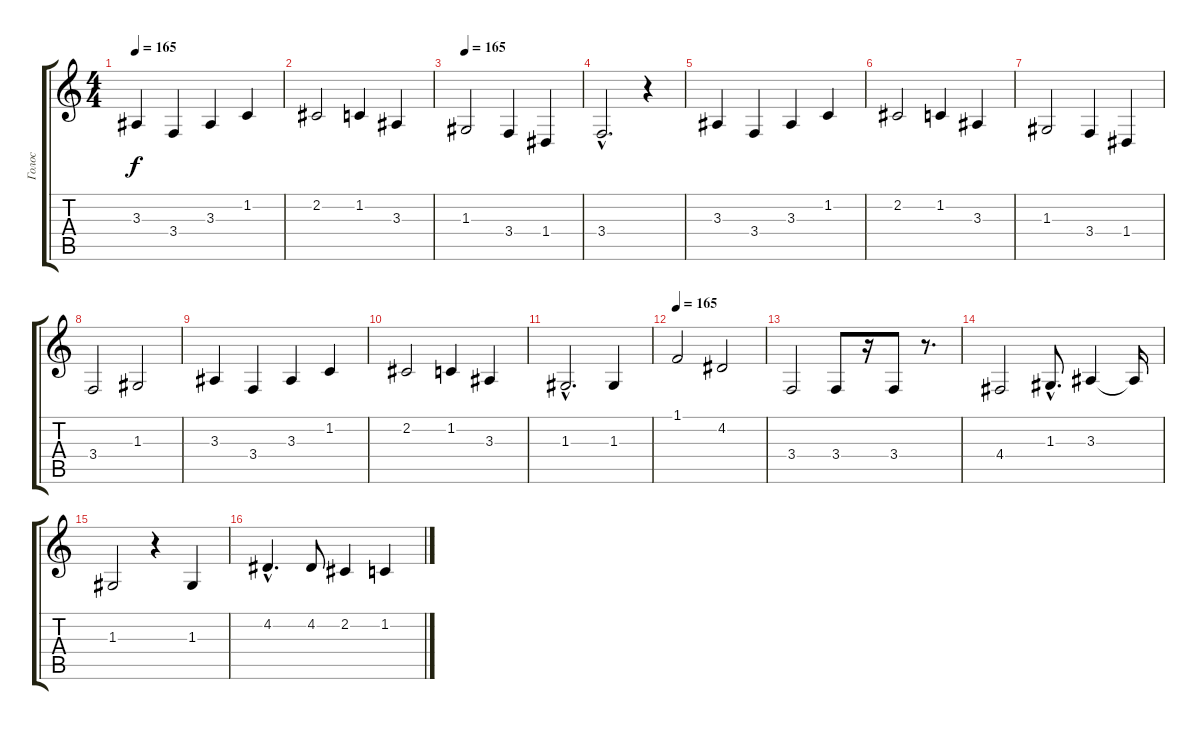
\track ("Голос" "Голос") {instrument clarinet}
\staff {score tabs}
\tuning (E4 B3 G3 D3 A2 E2) {hide}
\ts (4 4)
\tempo 165
\clef g2
\ks c
3.3.4{dy f} 3.4.4 3.3.4 1.2.4 |
2.2.2 1.2.4 3.3.4 |
\tempo 165
1.3.2 3.4.4 1.4.4 |
3.4{hac}.2{d} r.4 |
3.3.4 3.4.4 3.3.4 1.2.4 |
2.2.2 1.2.4 3.3.4 |
1.3.2 3.4.4 1.4.4 |
3.4.2 1.3.2 |
3.3.4 3.4.4 3.3.4 1.2.4 |
2.2.2 1.2.4 3.3.4 |
1.3{hac}.2{d} 1.3.4 |
\tempo 165
1.1.2 4.2.2 |
3.4.2 3.4.8 r.16 3.4.8 r.8{d} |
4.4.2 1.3{hac}.8{d} 3.3.4 3.3{t}.16 |
1.3.2 r.4 1.3.4 |
4.2{hac}.4{d} 4.2.8 2.2.4 1.2.4
